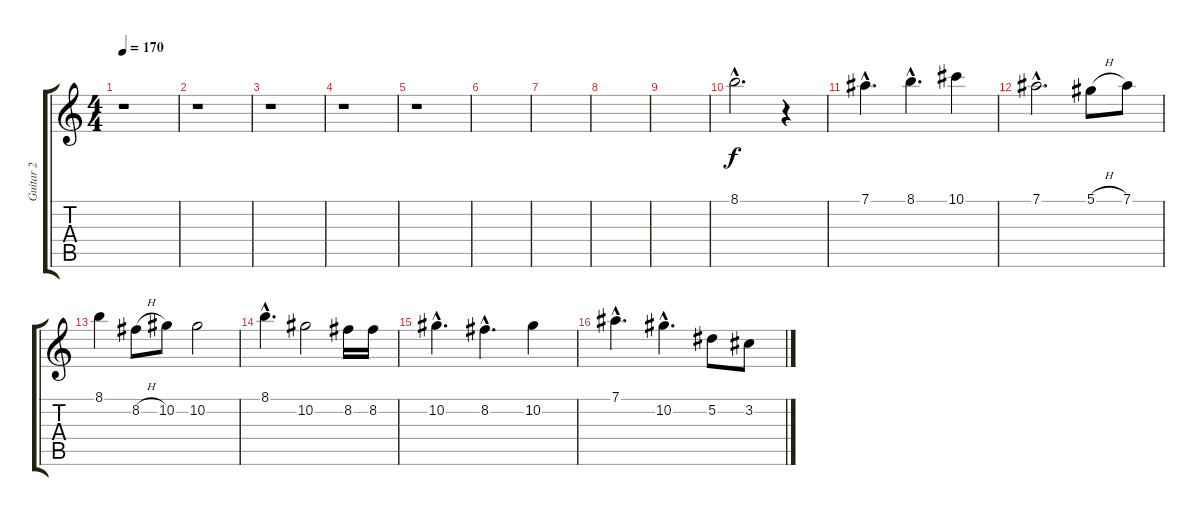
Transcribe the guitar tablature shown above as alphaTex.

\track ("Guitar 2" "Guitar 2") {instrument acousticguitarsteel}
\staff {score tabs}
\tuning (Eb4 Bb3 Gb3 Db3 Ab2 Eb2) {hide}
\ts (4 4)
\tempo 170
\clef g2
\ks c
r.1{dy f} |
r.1 |
r.1 |
r.1 |
r.1 |
|
|
|
|
8.1{hac}.2{d} r.4 |
7.1{hac}.4{d} 8.1{hac}.4{d} 10.1.4 |
7.1{hac}.2{d} 5.1{h}.8 7.1.8 |
8.1.4 8.2{h}.8 10.2.8 10.2.2 |
8.1{hac}.4{d} 10.2.2 8.2.16 8.2.16 |
10.2{hac}.4{d} 8.2{hac}.4{d} 10.2.4 |
7.1{hac}.4{d} 10.2{hac}.4{d} 5.2.8 3.2.8
